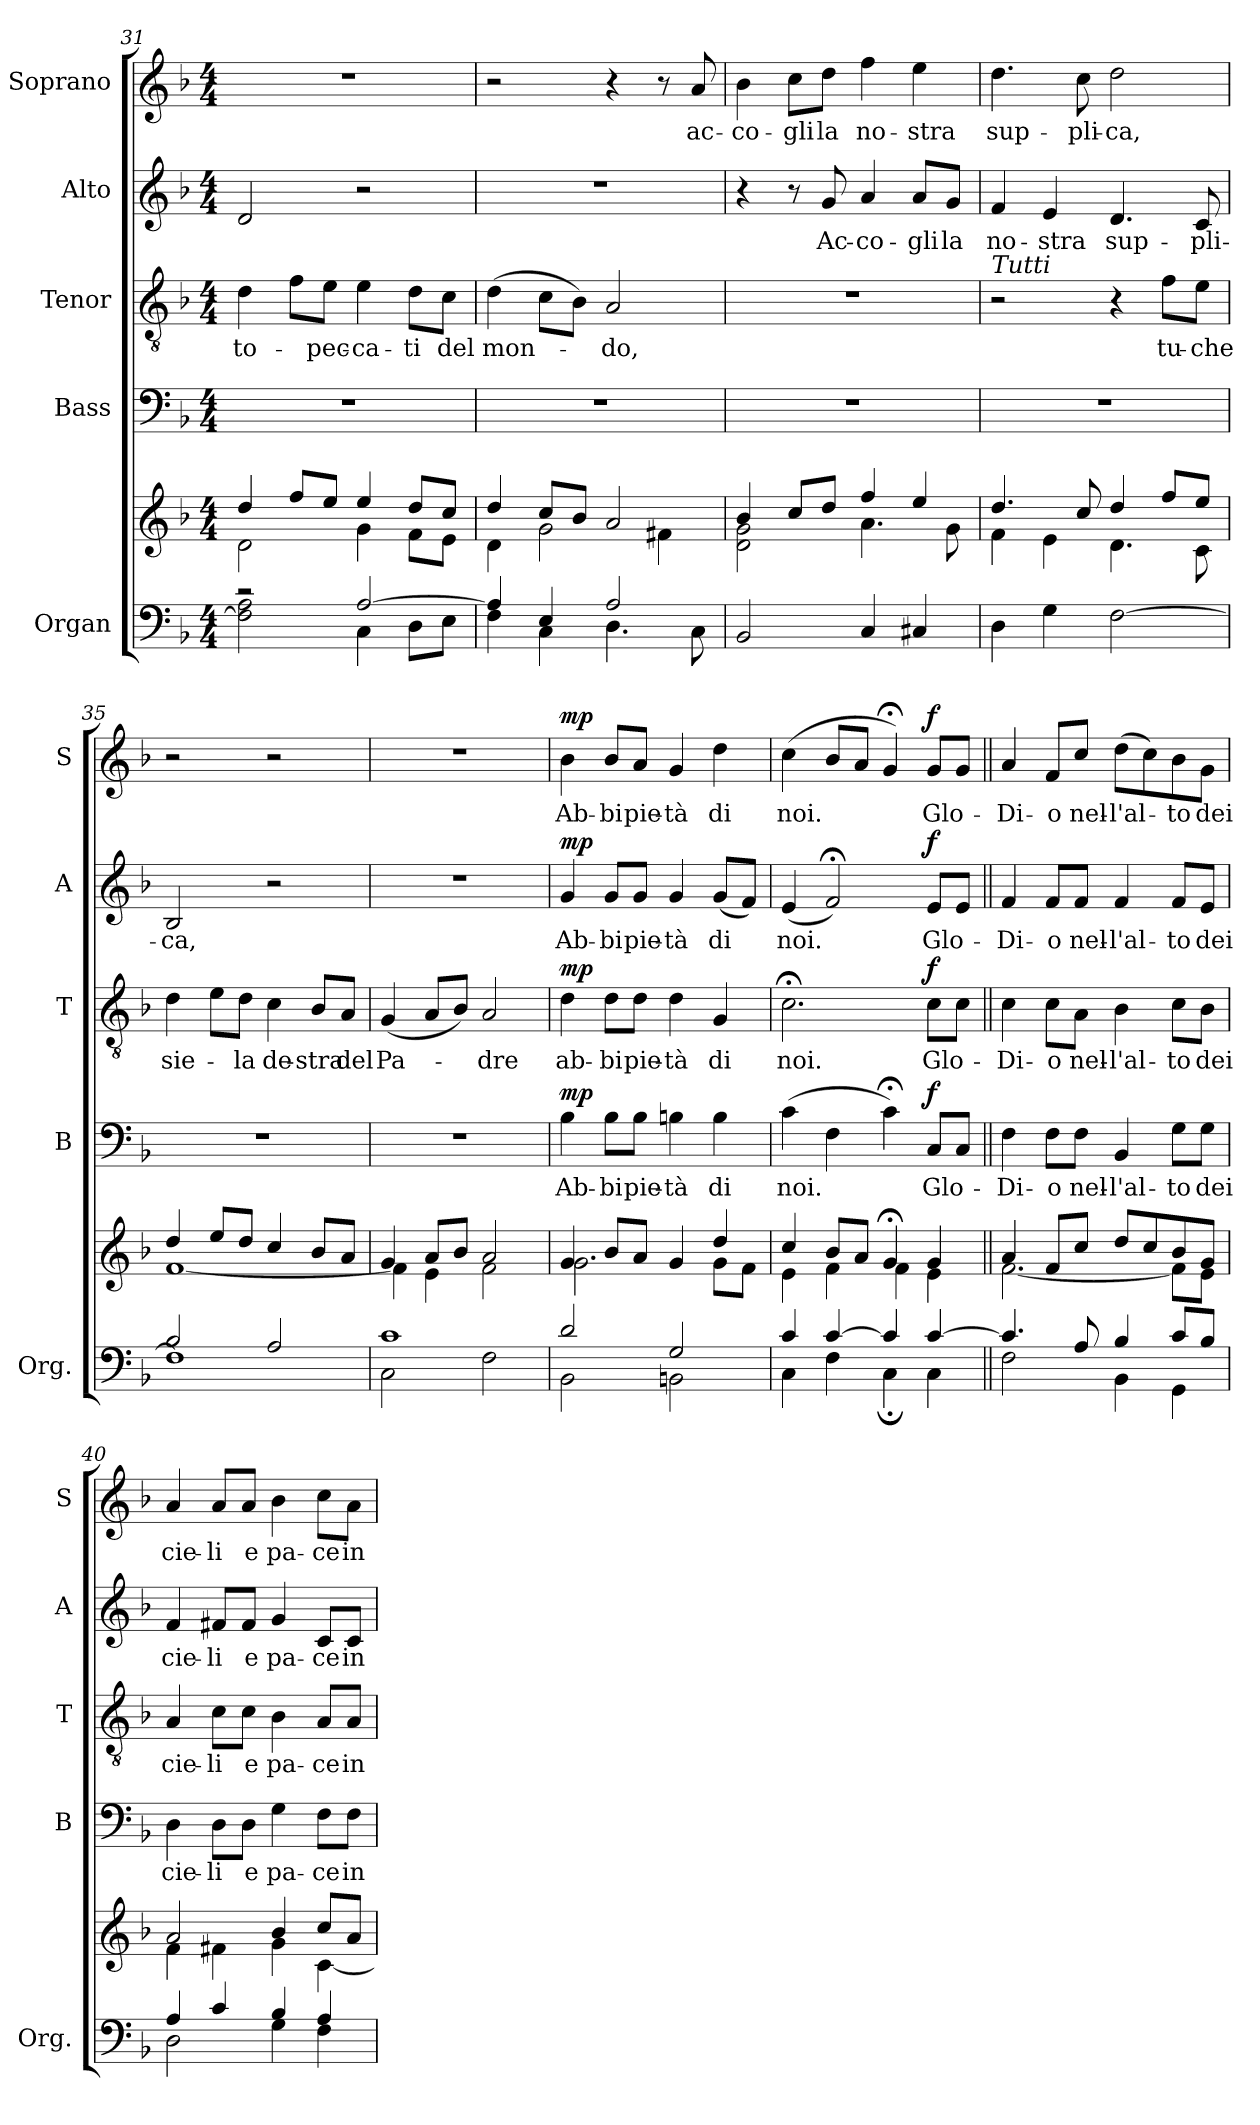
**kern	**kern	**kern	**text	**dynam	**kern	**text	**dynam	**kern	**text	**dynam	**kern	**text	**dynam
*part5	*part5	*part4	*part4	*part4	*part3	*part3	*part3	*part2	*part2	*part2	*part1	*part1	*part1
*staff6	*staff5	*staff4	*staff4	*staff4	*staff3	*staff3	*staff3	*staff2	*staff2	*staff2	*staff1	*staff1	*staff1
*I"Organ	*	*I"Bass	*	*	*I"Tenor	*	*	*I"Alto	*	*	*I"Soprano	*	*
*I'Org.	*	*I'B	*	*	*I'T	*	*	*I'A	*	*	*I'S	*	*
*clefF4	*clefG2	*clefF4	*	*	*clefGv2	*	*	*clefG2	*	*	*clefG2	*	*
*k[b-]	*k[b-]	*k[b-]	*	*	*k[b-]	*	*	*k[b-]	*	*	*k[b-]	*	*
*F:	*F:	*F:	*	*	*F:	*	*	*F:	*	*	*F:	*	*
*M4/4	*M4/4	*M4/4	*	*	*M4/4	*	*	*M4/4	*	*	*M4/4	*	*
=31	=31	=31	=31	=31	=31	=31	=31	=31	=31	=31	=31	=31	=31
*^	*^	*	*	*	*	*	*	*	*	*	*	*	*
!	!	!	!	!	!	!	!	!LO:LY:b	!	!	!	!	!	!	!
2rc	2F\] 2A\	4dd/	2d\	1r	.	.	4d\	to-	.	2d/	.	.	1r	.	.
.	.	8ff/L	.	.	.	.	8f\L	.	.	.	.	.	.	.	.
!	!	!	!	!	!	!	!	!LO:LY:b	!	!	!	!	!	!	!
.	.	8ee/J	.	.	.	.	8e\J	-pec-	.	.	.	.	.	.	.
!	!	!	!	!	!	!	!	!LO:LY:b	!	!	!	!	!	!	!
[>2A/	4C\	4ee/	4g\	.	.	.	4e\	-ca-	.	2r	.	.	.	.	.
!	!	!	!	!	!	!	!	!LO:LY:b	!	!	!	!	!	!	!
.	8D\L	8dd/L	8f\L	.	.	.	8d\L	-ti	.	.	.	.	.	.	.
!	!	!	!	!	!	!	!	!LO:LY:b	!	!	!	!	!	!	!
.	8E\J	8cc/J	8e\J	.	.	.	8c\J	del	.	.	.	.	.	.	.
!!LO:PB:g=z
=32	=32	=32	=32	=32	=32	=32	=32	=32	=32	=32	=32	=32	=32	=32	=32
!	!	!	!	!	!	!	!	!LO:LY:b	!	!	!	!	!	!	!
4A/]	4F\	4dd/	4d\	1r	.	.	(>4d\	mon-	.	1r	.	.	2r	.	.
4E/	4C\	8cc/L	2g\	.	.	.	8c\L	.	.	.	.	.	.	.	.
.	.	8b-/J	.	.	.	.	8B-\J)	.	.	.	.	.	.	.	.
!	!	!	!	!	!	!	!	!LO:LY:b	!	!	!	!	!	!	!
2A/	4.D\	2a/	.	.	.	.	2A/	-do,	.	.	.	.	4r	.	.
.	.	.	4f#X\	.	.	.	.	.	.	.	.	.	8r	.	.
!	!	!	!	!	!	!	!	!	!	!	!	!	!	!LO:LY:b	!
.	8C\	.	.	.	.	.	.	.	.	.	.	.	8a/	ac-	.
=33	=33	=33	=33	=33	=33	=33	=33	=33	=33	=33	=33	=33	=33	=33	=33
!	!	!	!	!	!	!	!	!	!	!	!	!	!	!LO:LY:b	!
*v	*v	*	*	*	*	*	*	*	*	*	*	*	*	*	*
2BB-/	4b-/	2d\ 2g\	1r	.	.	1r	.	.	4r	.	.	4b-\	-co-	.
!	!	!	!	!	!	!	!	!	!	!	!	!	!LO:LY:b	!
.	8cc/L	.	.	.	.	.	.	.	8r	.	.	8cc\L	-gli	.
!	!	!	!	!	!	!	!	!	!	!LO:LY:b	!	!	!LO:LY:b	!
.	8dd/J	.	.	.	.	.	.	.	8g/	Ac-	.	8dd\J	la	.
!	!	!	!	!	!	!	!	!	!	!LO:LY:b	!	!	!LO:LY:b	!
4C/	4ff/	4.a\	.	.	.	.	.	.	4a/	-co-	.	4ff\	no-	.
!	!	!	!	!	!	!	!	!	!	!LO:LY:b	!	!	!LO:LY:b	!
4C#X/	4ee/	.	.	.	.	.	.	.	8a/L	-gli	.	4ee\	-stra	.
!	!	!	!	!	!	!	!	!	!	!LO:LY:b	!	!	!	!
.	.	8g\	.	.	.	.	.	.	8g/J	la	.	.	.	.
=34	=34	=34	=34	=34	=34	=34	=34	=34	=34	=34	=34	=34	=34	=34
!	!	!	!	!	!	!LO:TX:a:i:t=Tutti	!	!	!	!	!	!	!	!
!	!	!	!	!	!	!	!	!	!	!LO:LY:b	!	!	!LO:LY:b	!
4D\	4.dd/	4f\	1r	.	.	2r	.	.	4f/	no-	.	4.dd\	sup-	.
!	!	!	!	!	!	!	!	!	!	!LO:LY:b	!	!	!	!
4G\	.	4e\	.	.	.	.	.	.	4e/	-stra	.	.	.	.
!	!	!	!	!	!	!	!	!	!	!	!	!	!LO:LY:b	!
.	8cc/	.	.	.	.	.	.	.	.	.	.	8cc\	-pli-	.
!	!	!	!	!	!	!	!	!	!	!LO:LY:b	!	!	!LO:LY:b	!
[2F\	4dd/	4.d\	.	.	.	4r	.	.	4.d/	sup-	.	2dd\	-ca,	.
!	!	!	!	!	!	!	!LO:LY:b	!	!	!	!	!	!	!
.	8ff/L	.	.	.	.	8f\L	tu-	.	.	.	.	.	.	.
!	!	!	!	!	!	!	!LO:LY:b	!	!	!LO:LY:b	!	!	!	!
.	8ee/J	8c\	.	.	.	8e\J	-che	.	8c/	-pli-	.	.	.	.
=35	=35	=35	=35	=35	=35	=35	=35	=35	=35	=35	=35	=35	=35	=35
*^	*	*	*	*	*	*	*	*	*	*	*	*	*	*
!	!	!	!	!	!	!	!	!LO:LY:b	!	!	!LO:LY:b	!	!	!	!
2B-/	1F]	4dd/	[<1f	1r	.	.	4d\	sie-	.	2B-/	-ca,	.	2r	.	.
.	.	8ee/L	.	.	.	.	8e\L	.	.	.	.	.	.	.	.
!	!	!	!	!	!	!	!	!LO:LY:b	!	!	!	!	!	!	!
.	.	8dd/J	.	.	.	.	8d\J	-la	.	.	.	.	.	.	.
!	!	!	!	!	!	!	!	!LO:LY:b	!	!	!	!	!	!	!
2A/	.	4cc/	.	.	.	.	4c\	de-	.	2r	.	.	2r	.	.
!	!	!	!	!	!	!	!	!LO:LY:b	!	!	!	!	!	!	!
.	.	8b-/L	.	.	.	.	8B-/L	-stra	.	.	.	.	.	.	.
!	!	!	!	!	!	!	!	!LO:LY:b	!	!	!	!	!	!	!
.	.	8a/J	.	.	.	.	8A/J	del	.	.	.	.	.	.	.
=36	=36	=36	=36	=36	=36	=36	=36	=36	=36	=36	=36	=36	=36	=36	=36
!	!	!	!	!	!	!	!	!LO:LY:b	!	!	!	!	!	!	!
1c	2C\	4g/	4f\]	1r	.	.	(<4G/	Pa-	.	1r	.	.	1r	.	.
.	.	8a/L	4e\	.	.	.	8A/L	.	.	.	.	.	.	.	.
.	.	8b-/J	.	.	.	.	8B-/J)	.	.	.	.	.	.	.	.
!	!	!	!	!	!	!	!	!LO:LY:b	!	!	!	!	!	!	!
.	2F\	2a/	2f\	.	.	.	2A/	-dre	.	.	.	.	.	.	.
=37	=37	=37	=37	=37	=37	=37	=37	=37	=37	=37	=37	=37	=37	=37	=37
!	!	!	!	!	!LO:LY:b	!LO:DY:b	!	!LO:LY:b	!LO:DY:b	!	!LO:LY:b	!LO:DY:b	!	!LO:LY:b	!LO:DY:b
2d/	2BB-\	4g/	2.g\	4B-\	Ab-	mp	4d\	ab-	mp	4g/	Ab-	mp	4b-\	Ab-	mp
!	!	!	!	!	!LO:LY:b	!	!	!LO:LY:b	!	!	!LO:LY:b	!	!	!LO:LY:b	!
.	.	8b-/L	.	8B-\L	-bi	.	8d\L	-bi	.	8g/L	-bi	.	8b-/L	-bi	.
!	!	!	!	!	!LO:LY:b	!	!	!LO:LY:b	!	!	!LO:LY:b	!	!	!LO:LY:b	!
.	.	8a/J	.	8B-\J	pie-	.	8d\J	pie-	.	8g/J	pie-	.	8a/J	pie-	.
!	!	!	!	!	!LO:LY:b	!	!	!LO:LY:b	!	!	!LO:LY:b	!	!	!LO:LY:b	!
2G/	2BBn\	4g/	.	4Bn\	-tà	.	4d\	-tà	.	4g/	-tà	.	4g/	-tà	.
!	!	!	!	!	!LO:LY:b	!	!	!LO:LY:b	!	!	!LO:LY:b	!	!	!LO:LY:b	!
.	.	4dd/	8g\L	4B\	di	.	4G/	di	.	(<8g/L	di	.	4dd\	di	.
.	.	.	8f\J	.	.	.	.	.	.	8f/J)	.	.	.	.	.
!!LO:LB:g=z
=38	=38	=38	=38	=38	=38	=38	=38	=38	=38	=38	=38	=38	=38	=38	=38
!	!	!	!	!	!LO:LY:b	!	!	!LO:LY:b	!	!	!LO:LY:b	!	!	!LO:LY:b	!
4c/	4C\	4cc/	4e\	(>4c\	noi.	.	2.c;<\	noi.	.	(<4e/	noi.	.	(>4cc\	noi.	.
[>4c/	4F\	8b-/L	4f\	4F\	.	.	.	.	.	2f;</)	.	.	8b-/L	.	.
.	.	8a/J	.	.	.	.	.	.	.	.	.	.	8a/J	.	.
4c/]	4C;\	4g;</	4f\	4c;<\)	.	.	.	.	.	.	.	.	4g;</)	.	.
!	!	!	!	!	!LO:LY:b	!LO:DY:b	!	!LO:LY:b	!LO:DY:b	!	!LO:LY:b	!LO:DY:b	!	!LO:LY:b	!LO:DY:b
[>4c/	4C\	4g/	4e\	8C/L	Glo-	f	8c\L	Glo-	f	8e/L	Glo-	f	8g/L	Glo-	f
.	.	.	.	8C/J	.	.	8c\J	.	.	8e/J	.	.	8g/J	.	.
=39||	=39||	=39||	=39||	=39||	=39||	=39||	=39||	=39||	=39||	=39||	=39||	=39||	=39||	=39||	=39||
!	!	!	!	!	!LO:LY:b	!	!	!LO:LY:b	!	!	!LO:LY:b	!	!	!LO:LY:b	!
4.c/]	2F\	4a/	[<2.f\	4F\	-Di-	.	4c\	-Di-	.	4f/	-Di-	.	4a/	-Di-	.
!	!	!	!	!	!LO:LY:b	!	!	!LO:LY:b	!	!	!LO:LY:b	!	!	!LO:LY:b	!
.	.	8f/L	.	8F\L	-o	.	8c\L	-o	.	8f/L	-o	.	8f/L	-o	.
!	!	!	!	!	!LO:LY:b	!	!	!LO:LY:b	!	!	!LO:LY:b	!	!	!LO:LY:b	!
8A/	.	8cc/J	.	8F\J	nel-	.	8A\J	nel-	.	8f/J	nel-	.	8cc/J	nel-	.
!	!	!	!	!	!LO:LY:b	!	!	!LO:LY:b	!	!	!LO:LY:b	!	!	!LO:LY:b	!
4B-/	4BB-\	8dd/L	.	4BB-/	-l'al-	.	4B-\	-l'al-	.	4f/	-l'al-	.	(>8dd\L	-l'al-	.
.	.	8cc/	.	.	.	.	.	.	.	.	.	.	8cc\)	.	.
!	!	!	!	!	!LO:LY:b	!	!	!LO:LY:b	!	!	!LO:LY:b	!	!	!LO:LY:b	!
8c/L	4GG\	8b-/	8f\L]	8G\L	-to	.	8c\L	-to	.	8f/L	-to	.	8b-\	-to	.
!	!	!	!	!	!LO:LY:b	!	!	!LO:LY:b	!	!	!LO:LY:b	!	!	!LO:LY:b	!
8B-/J	.	8g/J	8e\J	8G\J	dei	.	8B-\J	dei	.	8e/J	dei	.	8g\J	dei	.
=40	=40	=40	=40	=40	=40	=40	=40	=40	=40	=40	=40	=40	=40	=40	=40
!	!	!	!	!	!LO:LY:b	!	!	!LO:LY:b	!	!	!LO:LY:b	!	!	!LO:LY:b	!
4A/	2D\	2a/	4f\	4D\	cie-	.	4A/	cie-	.	4f/	cie-	.	4a/	cie-	.
!	!	!	!	!	!LO:LY:b	!	!	!LO:LY:b	!	!	!LO:LY:b	!	!	!LO:LY:b	!
4c/	.	.	4f#X\	8D\L	-li	.	8c\L	-li	.	8f#X/L	-li	.	8a/L	-li	.
!	!	!	!	!	!LO:LY:b	!	!	!LO:LY:b	!	!	!LO:LY:b	!	!	!LO:LY:b	!
.	.	.	.	8D\J	e	.	8c\J	e	.	8f#/J	e	.	8a/J	e	.
!	!	!	!	!	!LO:LY:b	!	!	!LO:LY:b	!	!	!LO:LY:b	!	!	!LO:LY:b	!
4B-/	4G\	4b-/	4g\	4G\	pa-	.	4B-\	pa-	.	4g/	pa-	.	4b-\	pa-	.
!	!	!	!	!	!LO:LY:b	!	!	!LO:LY:b	!	!	!LO:LY:b	!	!	!LO:LY:b	!
4A/	4F\	8cc/L	[<4c\	8F\L	-ce	.	8A/L	-ce	.	8c/L	-ce	.	8cc\L	-ce	.
!	!	!	!	!	!LO:LY:b	!	!	!LO:LY:b	!	!	!LO:LY:b	!	!	!LO:LY:b	!
.	.	8a/J	.	8F\J	in	.	8A/J	in	.	8c/J	in	.	8a\J	in	.
*v	*v	*	*	*	*	*	*	*	*	*	*	*	*	*	*
*	*v	*v	*	*	*	*	*	*	*	*	*	*	*	*
=	=	=	=	=	=	=	=	=	=	=	=	=	=
*-	*-	*-	*-	*-	*-	*-	*-	*-	*-	*-	*-	*-	*-
